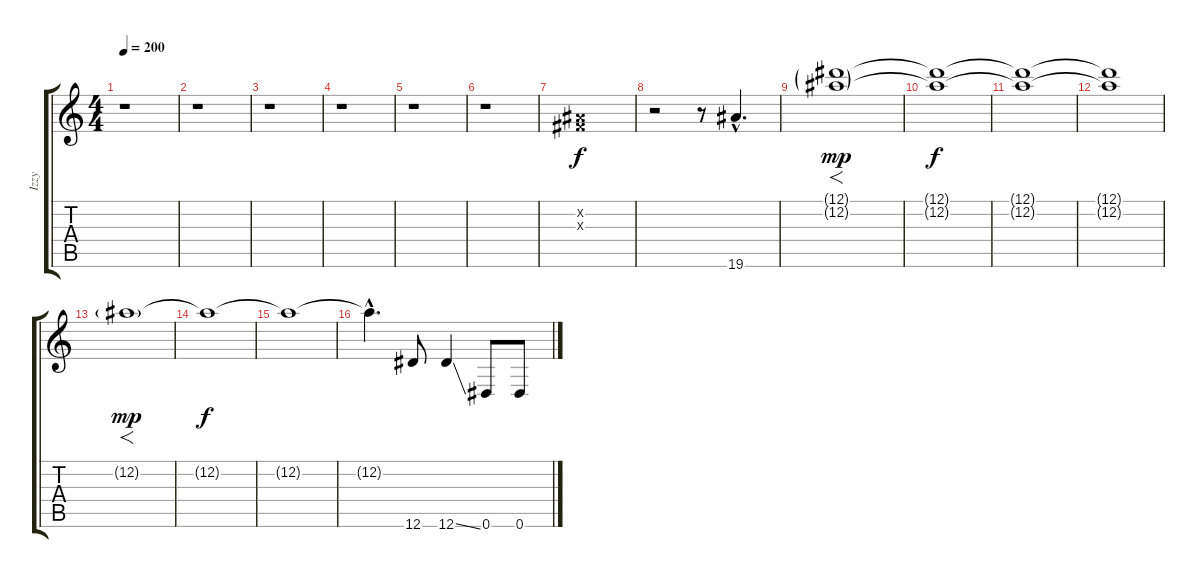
\track ("Izzy" "Izzy") {instrument distortionguitar}
\staff {score tabs}
\tuning (Eb4 Bb3 Gb3 Db3 Ab2 Eb2) {hide}
\ts (4 4)
\tempo 200
\clef g2
\ks c
r.1{dy f instrument distortionguitar} |
r.1 |
r.1 |
r.1 |
r.1 |
r.1 |
(0.2{x} 0.3{x}).1 |
r.2 r.8 19.6{hac}.4{d} |
(12.1{g} 12.2{g}).1{f dy mp} |
(12.1{t} 12.2{t}).1{dy f} |
(12.1{t} 12.2{t}).1 |
(12.1{t} 12.2{t}).1 |
12.2{g}.1{f dy mp} |
12.2{t}.1{dy f} |
12.2{t}.1 |
12.2{hac t}.4{d} 12.6.8 12.6{ss}.4 0.6.8 0.6.8
